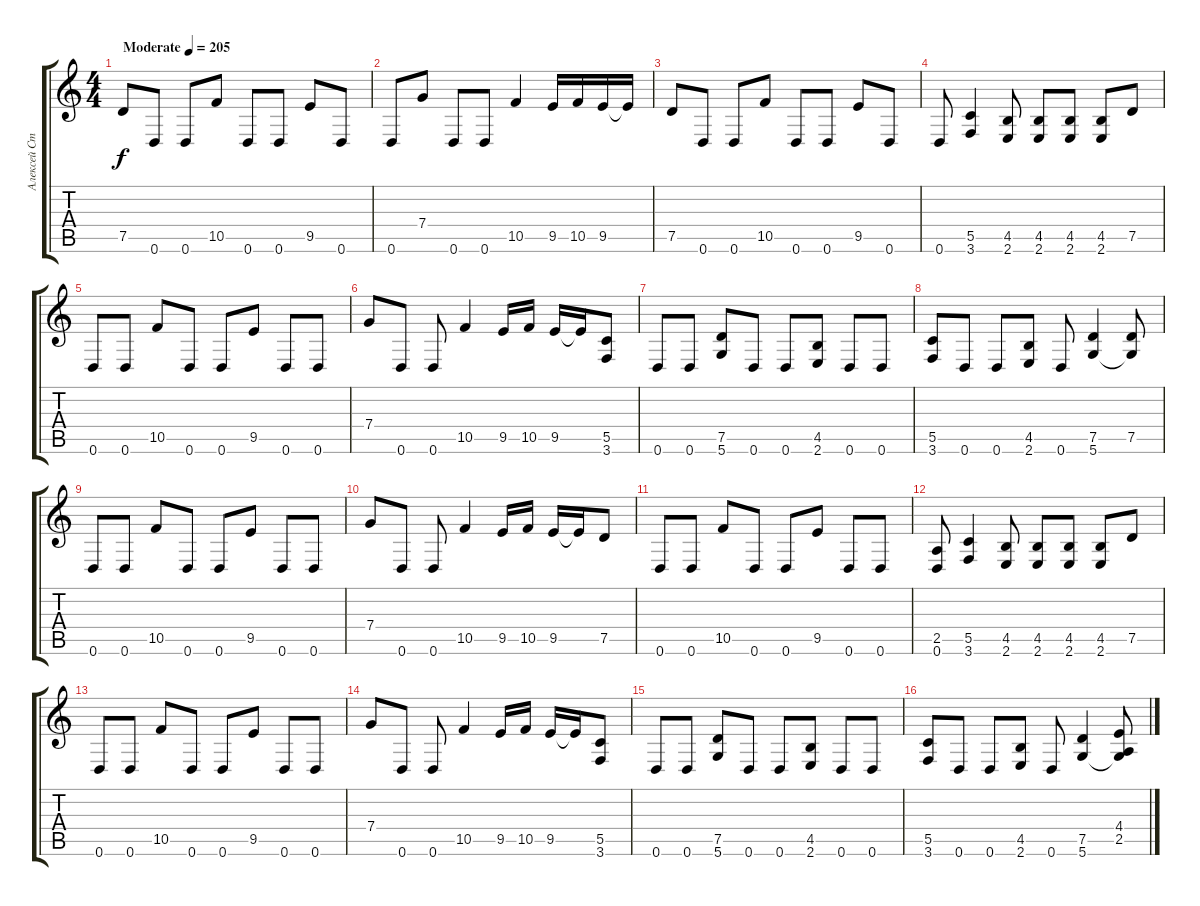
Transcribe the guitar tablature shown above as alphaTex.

\track ("Алексей Страйк" "Алексей Ст") {instrument distortionguitar}
\staff {score tabs}
\tuning (D4 A3 F3 C3 G2 D2) {hide}
\ts (4 4)
\tempo (205 "Moderate")
\clef g2
\ks c
7.5.8{dy f instrument distortionguitar} 0.6.8 0.6.8 10.5.8 0.6.8 0.6.8 9.5.8 0.6.8 |
0.6.8 7.4.8 0.6.8 0.6.8 10.5.4 9.5.16 10.5.16 9.5.16 9.5{t}.16 |
7.5.8 0.6.8 0.6.8 10.5.8 0.6.8 0.6.8 9.5.8 0.6.8 |
0.6.8 (5.5 3.6).4 (4.5 2.6).8 (4.5 2.6).8 (4.5 2.6).8 (4.5 2.6).8 7.5.8 |
0.6.8 0.6.8 10.5.8 0.6.8 0.6.8 9.5.8 0.6.8 0.6.8 |
7.4.8 0.6.8 0.6.8 10.5.4 9.5.16 10.5.16 9.5.16 9.5{t}.16 (5.5 3.6).8 |
0.6.8 0.6.8 (7.5 5.6).8 0.6.8 0.6.8 (4.5 2.6).8 0.6.8 0.6.8 |
(5.5 3.6).8 0.6.8 0.6.8 (4.5 2.6).8 0.6.8 (7.5 5.6).4 (7.5 5.6{t}).8 |
0.6.8 0.6.8 10.5.8 0.6.8 0.6.8 9.5.8 0.6.8 0.6.8 |
7.4.8 0.6.8 0.6.8 10.5.4 9.5.16 10.5.16 9.5.16 9.5{t}.16 7.5.8 |
0.6.8 0.6.8 10.5.8 0.6.8 0.6.8 9.5.8 0.6.8 0.6.8 |
(2.5 0.6).8 (5.5 3.6).4 (4.5 2.6).8 (4.5 2.6).8 (4.5 2.6).8 (4.5 2.6).8 7.5.8 |
0.6.8 0.6.8 10.5.8 0.6.8 0.6.8 9.5.8 0.6.8 0.6.8 |
7.4.8 0.6.8 0.6.8 10.5.4 9.5.16 10.5.16 9.5.16 9.5{t}.16 (5.5 3.6).8 |
0.6.8 0.6.8 (7.5 5.6).8 0.6.8 0.6.8 (4.5 2.6).8 0.6.8 0.6.8 |
(5.5 3.6).8 0.6.8 0.6.8 (4.5 2.6).8 0.6.8 (7.5 5.6).4 (4.4 2.5 5.6{t}).8
